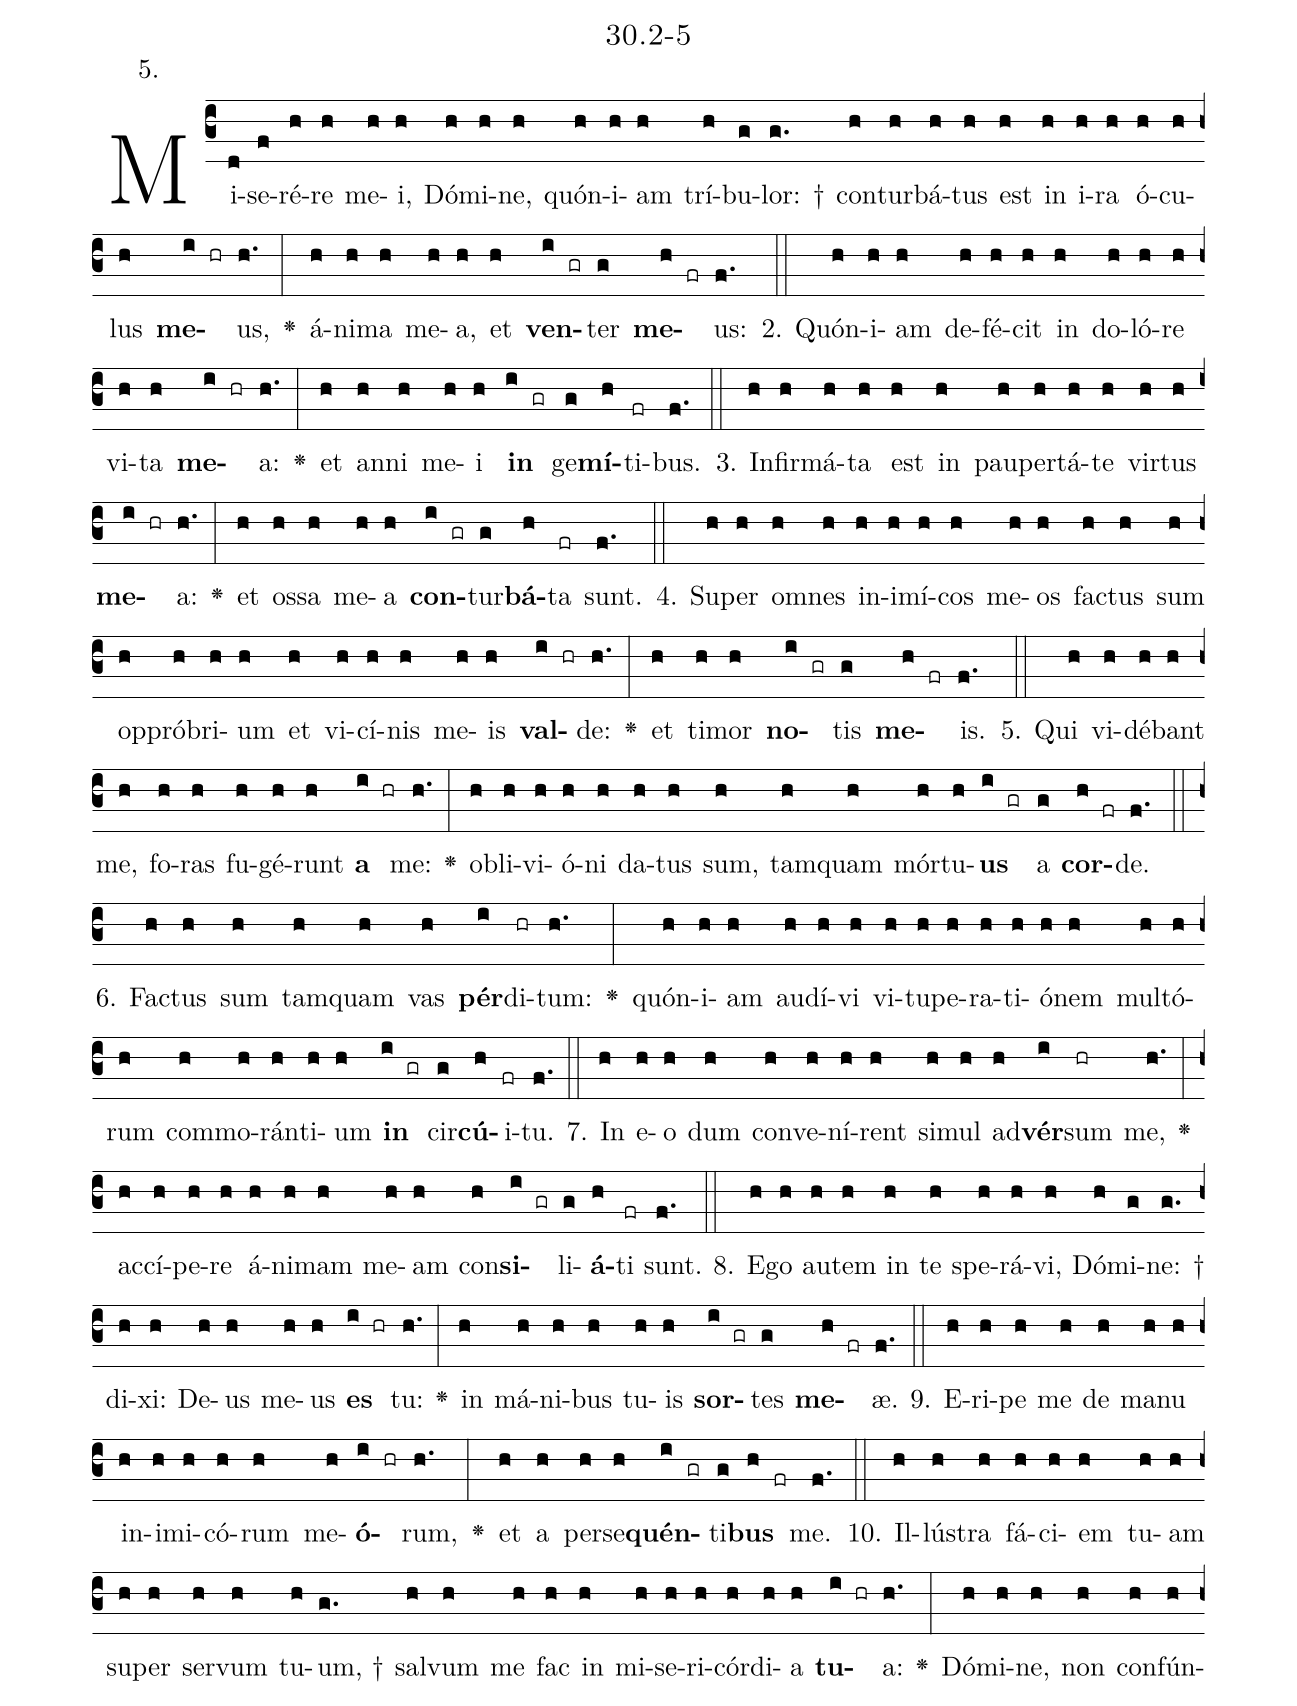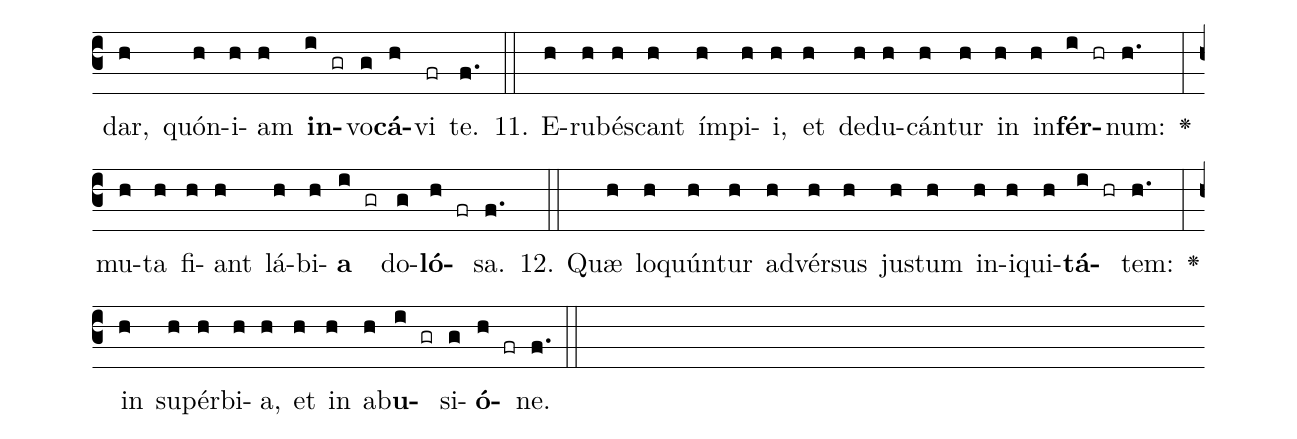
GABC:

name: 30.2-5;
annotation: 5.;
%%
(c3)Mi(d)se(f)ré(h)re(h) me(h)i,(h) Dó(h)mi(h)ne,(h) quón(h)i(h)am(h) trí(h)bu(g)lor: †(g.) con(h)tur(h)bá(h)tus(h) est(h) in(h) i(h)ra(h) ó(h)cu(h)lus(h) <b>me</b>(i hr)us,(h.) <v>\greheightstar</v>(:) á(h)ni(h)ma(h) me(h)a,(h) et(h) <b>ven</b>(i gr)ter(g) <b>me</b>(h fr)us:(f.) (::)
2. Quón(h)i(h)am(h) de(h)fé(h)cit(h) in(h) do(h)ló(h)re(h) vi(h)ta(h) <b>me</b>(i hr)a:(h.) <v>\greheightstar</v>(:) et(h) an(h)ni(h) me(h)i(h) <b>in</b>(i gr) ge(g)<b>mí</b>(h)ti(fr)bus.(f.) (::)
3. In(h)fir(h)má(h)ta(h) est(h) in(h) pau(h)per(h)tá(h)te(h) vir(h)tus(h) <b>me</b>(i hr)a:(h.) <v>\greheightstar</v>(:) et(h) os(h)sa(h) me(h)a(h) <b>con</b>(i gr)tur(g)<b>bá</b>(h)ta(fr) sunt.(f.) (::)
4. Su(h)per(h) om(h)nes(h) in(h)i(h)mí(h)cos(h) me(h)os(h) fac(h)tus(h) sum(h) op(h)pró(h)bri(h)um(h) et(h) vi(h)cí(h)nis(h) me(h)is(h) <b>val</b>(i hr)de:(h.) <v>\greheightstar</v>(:) et(h) ti(h)mor(h) <b>no</b>(i gr)tis(g) <b>me</b>(h fr)is.(f.) (::)
5. Qui(h) vi(h)dé(h)bant(h) me,(h) fo(h)ras(h) fu(h)gé(h)runt(h) <b>a</b>(i hr) me:(h.) <v>\greheightstar</v>(:) ob(h)li(h)vi(h)ó(h)ni(h) da(h)tus(h) sum,(h) tam(h)quam(h) mór(h)tu(h)<b>us</b>(i gr) a(g) <b>cor</b>(h fr)de.(f.) (::)
6. Fac(h)tus(h) sum(h) tam(h)quam(h) vas(h) <b>pér</b>(i)di(hr)tum:(h.) <v>\greheightstar</v>(:) quón(h)i(h)am(h) au(h)dí(h)vi(h) vi(h)tu(h)pe(h)ra(h)ti(h)ó(h)nem(h) mul(h)tó(h)rum(h) com(h)mo(h)rán(h)ti(h)um(h) <b>in</b>(i gr) cir(g)<b>cú</b>(h)i(fr)tu.(f.) (::)
7. In(h) e(h)o(h) dum(h) con(h)ve(h)ní(h)rent(h) si(h)mul(h) ad(h)<b>vér</b>(i)sum(hr) me,(h.) <v>\greheightstar</v>(:) ac(h)cí(h)pe(h)re(h) á(h)ni(h)mam(h) me(h)am(h) con(h)<b>si</b>(i gr)li(g)<b>á</b>(h)ti(fr) sunt.(f.) (::)
8. E(h)go(h) au(h)tem(h) in(h) te(h) spe(h)rá(h)vi,(h) Dó(h)mi(g)ne: †(g.) di(h)xi:(h) De(h)us(h) me(h)us(h) <b>es</b>(i hr) tu:(h.) <v>\greheightstar</v>(:) in(h) má(h)ni(h)bus(h) tu(h)is(h) <b>sor</b>(i gr)tes(g) <b>me</b>(h fr)æ.(f.) (::)
9. E(h)ri(h)pe(h) me(h) de(h) ma(h)nu(h) in(h)i(h)mi(h)có(h)rum(h) me(h)<b>ó</b>(i hr)rum,(h.) <v>\greheightstar</v>(:) et(h) a(h) per(h)se(h)<b>quén</b>(i gr)ti(g)<b>bus</b>(h fr) me.(f.) (::)
10. Il(h)lús(h)tra(h) fá(h)ci(h)em(h) tu(h)am(h) su(h)per(h) ser(h)vum(h) tu(h)um, †(g.) sal(h)vum(h) me(h) fac(h) in(h) mi(h)se(h)ri(h)cór(h)di(h)a(h) <b>tu</b>(i hr)a:(h.) <v>\greheightstar</v>(:) Dó(h)mi(h)ne,(h) non(h) con(h)fún(h)dar,(h) quón(h)i(h)am(h) <b>in</b>(i gr)vo(g)<b>cá</b>(h)vi(fr) te.(f.) (::)
11. E(h)ru(h)bés(h)cant(h) ím(h)pi(h)i,(h) et(h) de(h)du(h)cán(h)tur(h) in(h) in(h)<b>fér</b>(i hr)num:(h.) <v>\greheightstar</v>(:) mu(h)ta(h) fi(h)ant(h) lá(h)bi(h)<b>a</b>(i gr) do(g)<b>ló</b>(h fr)sa.(f.) (::)
12. Quæ(h) lo(h)quún(h)tur(h) ad(h)vér(h)sus(h) jus(h)tum(h) in(h)i(h)qui(h)<b>tá</b>(i hr)tem:(h.) <v>\greheightstar</v>(:) in(h) su(h)pér(h)bi(h)a,(h) et(h) in(h) ab(h)<b>u</b>(i gr)si(g)<b>ó</b>(h fr)ne.(f.) (::)
